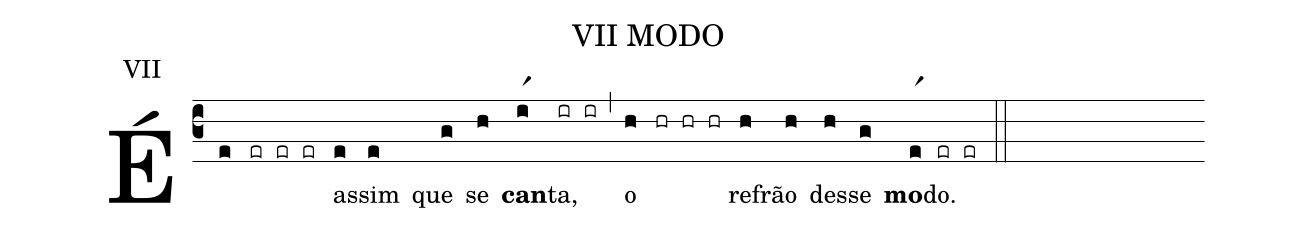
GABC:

name:VII MODO;
mode:7;
annotation: VII;
%%
(c3)É(e) (er er er) as(e)sim(e) que(g) se(h) <b>can</b>(ir1)ta,(ir ir) (,) o(h) (hr hr hr) re(h)frão(h) des(h)se(g) <b>mo</b>(er1)do.(er er) (::Z)
